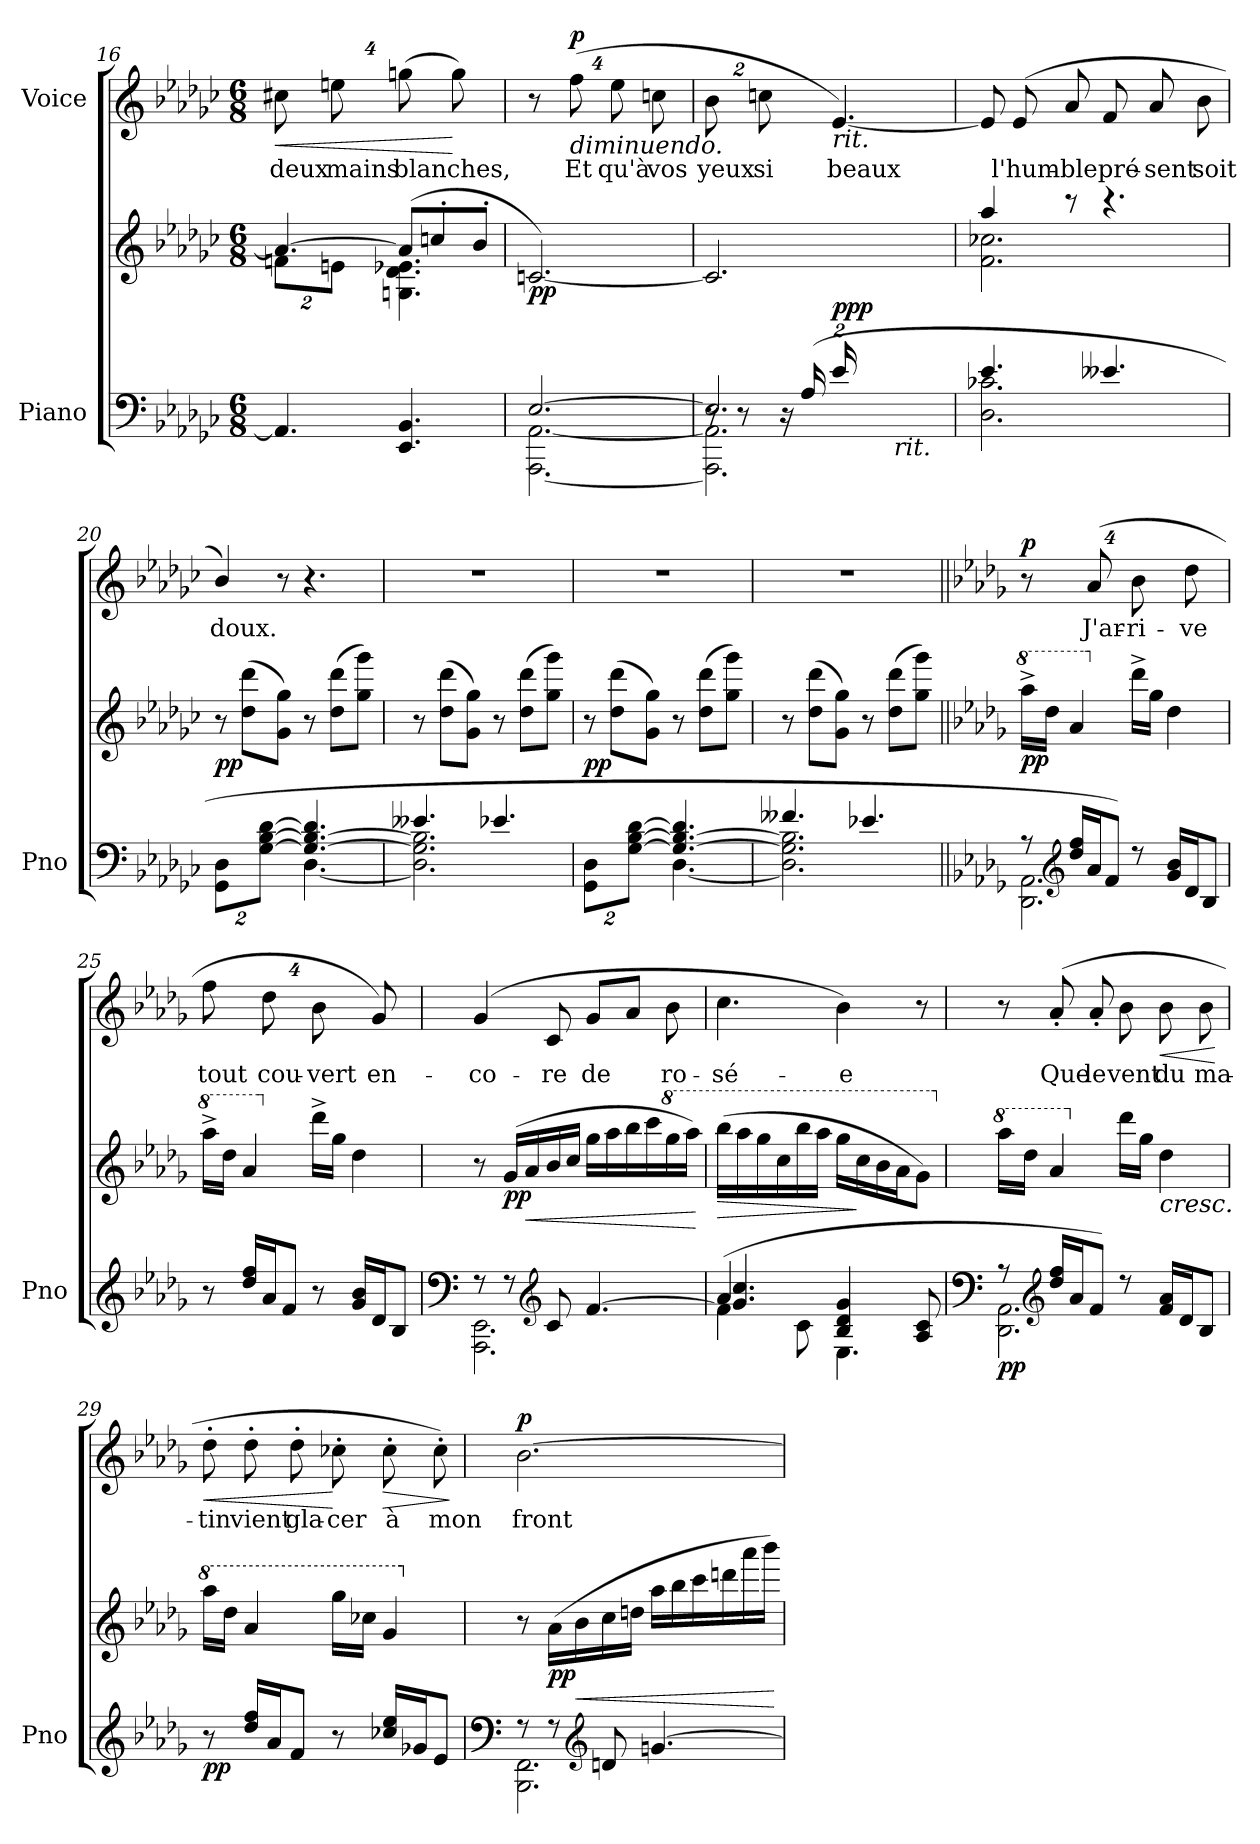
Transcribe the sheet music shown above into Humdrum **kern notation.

**kern	**kern	**dynam	**kern	**text	**dynam
*part2	*part2	*part2	*part1	*part1	*part1
*staff3	*staff2	*staff2/3	*staff1	*staff1	*staff1
*I"Piano	*	*	*I"Voice	*	*
*I'Pno	*	*	*	*	*
*clefF4	*clefG2	*	*clefG2	*	*
*k[b-e-a-d-g-c-]	*k[b-e-a-d-g-c-]	*	*k[b-e-a-d-g-c-]	*	*
*M6/8	*M6/8	*	*M6/8	*	*
=16	=16	=16	=16	=16	=16
*	*^	*	*	*	*
*	*	*Xbrackettup	*	*Xbrackettup	*	*
!	!	!	!	!	!	!LO:HP:b
4.AAn/]	4.a/_	16%3fn\L	.	16%3cc#X\	deux	<
.	.	16%3en\J	.	16%3een\	mains	.
4.EE-/ 4.BB-/	(8a/L]	4.Gn\ 4.d-\ 4.e-X\	.	(16%3ggn\	blanches,	.
.	8ccn'>/	.	.	.	.	.
.	.	.	.	16%3gg\)	.	[
.	8b-'>/J	.	.	.	.	.
*	*v	*v	*	*	*	*
=17	=17	=17	=17	=17	=17
*^	*	*	*	*	*
!	!	!	!LO:DY:b	!	!	!
[2.E-/	[2.AAA-\ [2.AA-\	[2.cn/)	pp	16%3r	.	.
!	!	!	!	!LO:TX:b:i:t=diminuendo.	!	!
!	!	!	!	!	!	!LO:DY:b
.	.	.	.	(16%3ff\	Et	p
.	.	.	.	16%3ee-\	qu'à	.
.	.	.	.	16%3ccn\	vos	.
=18	=18	=18	=18	=18	=18	=18
*^	*	*^	*	*	*	*
*	*	*^	*	*^	*	*	*	*
2.E-/]	2.AAA-\] 2.AA-\]	8r	2ryy	2.c/]	4...ryy	4.ryy	.	16%3b-\	yeux	.
.	.	8r	.	.	.	.	.	.	.	.
.	.	.	.	.	.	.	.	16%3ccn\	si	.
.	.	16r	.	.	.	.	.	.	.	.
.	.	(16A-/LL	.	.	.	.	.	.	.	.
*	*	*Xbrackettup	*	*	*	*	*	*	*	*
!	!	!	!	!	!	!	!	!LO:TX:b:i:t=rit.	!	!
!	!	!	!	!	!	!	!LO:DY:b	!	!	!
.	.	32%3e-/	.	.	.	4.ryy	ppp	[4.e-/)	beaux	.
.	.	4ryy	.	.	32%3a-\	.	.	.	.	.
.	.	.	16ryy	.	.	.	.	.	.	.
!	!	!	!LO:TX:b:i:t=rit.	!	!	!	!	!	!	!
.	.	.	8.ryy	.	32%3ccn\	.	.	.	.	.
.	.	.	.	.	32%3ee-\JJ	.	.	.	.	.
.	.	32ryy	.	.	.	.	.	.	.	.
*	*v	*v	*v	*	*	*	*	*	*	*
*	*	*	*v	*v	*	*	*	*
=19	=19	=19	=19	=19	=19	=19	=19
4.e-/	2.D-\ 2.c-X\	4aa-/)	2.f\ 2.cc-X\	.	8e-/]	.	.
.	.	.	.	.	(8e-/	l'hum-	.
.	.	8r	.	.	8a-/	-ble	.
4.e--X/	.	4.r	.	.	8f/	pré-	.
.	.	.	.	.	8a-/	-sent	.
.	.	.	.	.	8b-\	soit	.
*	*	*v	*v	*	*	*	*
=20	=20	=20	=20	=20	=20	=20
!	!	!	!LO:DY:b	!	!	!
16%3GG-\ 16%3D-\L	4.ryy	8r	pp	4b-/)	doux.	.
.	.	(8dd-\ 8ddd-\L	.	.	.	.
[16%3G-\ [16%3B-\ [16%3d-\J	.	.	.	.	.	.
.	.	8g-\ 8gg-\J)	.	8r	.	.
4.G-/_ 4.B-/_ 4.d-/]	[4.D-\	8r	.	4.r	.	.
.	.	(8dd-\ 8ddd-\L	.	.	.	.
.	.	8gg-\ 8ggg-\J)	.	.	.	.
=21	=21	=21	=21	=21	=21	=21
4.e--X/	2.D-\] 2.G-\] 2.B-\]	8r	.	2.r	.	.
.	.	(8dd-\ 8ddd-\L	.	.	.	.
.	.	8g-\ 8gg-\J)	.	.	.	.
4.e-X/	.	8r	.	.	.	.
.	.	(8dd-\ 8ddd-\L	.	.	.	.
.	.	8gg-\ 8ggg-\J)	.	.	.	.
=22	=22	=22	=22	=22	=22	=22
!	!	!	!LO:DY:b	!	!	!
16%3GG-\ 16%3D-\L	4.ryy	8r	pp	2.r	.	.
.	.	(8dd-\ 8ddd-\L	.	.	.	.
[16%3G-\ [16%3B-\ [16%3d-\J	.	.	.	.	.	.
.	.	8g-\ 8gg-\J)	.	.	.	.
4.G-/_ 4.B-/_ 4.d-/]	[4.D-\	8r	.	.	.	.
.	.	(8dd-\ 8ddd-\L	.	.	.	.
.	.	8gg-\ 8ggg-\J)	.	.	.	.
=23	=23	=23	=23	=23	=23	=23
4.f--X/	2.D-\] 2.G-\] 2.B-\]	8r	.	2.r	.	.
.	.	(8dd-\ 8ddd-\L	.	.	.	.
.	.	8g-\ 8gg-\J)	.	.	.	.
4.e-X/	.	8r	.	.	.	.
.	.	(8dd-\ 8ddd-\L	.	.	.	.
.	.	8gg-\ 8ggg-\J)	.	.	.	.
=24||	=24||	=24||	=24||	=24||	=24||	=24||
*k[b-e-a-d-g-]	*	*k[b-e-a-d-g-]	*	*k[b-e-a-d-g-]	*	*
*	*	*8va	*	*	*	*
!	!	!	!LO:DY:b	!	!	!LO:DY:b
8r	2.DD-\ 2.AA-\	(16aaa-^\LL	pp	16%3r	.	p
.	.	16ddd-\JJ	.	.	.	.
*clefG2	*	*	*	*	*	*
16dd-/ 16ff/LL	.	4aa-/	.	.	.	.
16a-/J	.	.	.	(16%3a-/	J'ar-	.
8f/J)	.	.	.	.	.	.
*	*	*X8va	*	*	*	*
8r	.	(16ddd-^\LL	.	16%3b-\	-ri-	.
.	.	16gg-\JJ	.	.	.	.
16g-/ 16b-/LL	.	4dd-\	.	.	.	.
16d-/J	.	.	.	16%3dd-\	-ve	.
8B-/J)	.	.	.	.	.	.
*v	*v	*	*	*	*	*
=25	=25	=25	=25	=25	=25
*	*8va	*	*	*	*
8r	(16aaa-^\LL	.	16%3ff\	tout	.
.	16ddd-\JJ	.	.	.	.
16dd-/ 16ff/LL	4aa-/	.	.	.	.
16a-/J	.	.	16%3dd-\	cou-	.
8f/J)	.	.	.	.	.
*	*X8va	*	*	*	*
8r	(16ddd-^\LL	.	16%3b-\	-vert	.
.	16gg-\JJ	.	.	.	.
16g-/ 16b-/LL	4dd-\	.	.	.	.
16d-/J	.	.	16%3g-/)	en-	.
8B-/J)	.	.	.	.	.
=26	=26	=26	=26	=26	=26
*clefF4	*	*	*	*	*
*^	*	*	*	*	*
8r	2.AAA-\ 2.EE-\	8r	.	(4g-/	-co-	.
!	!	!	!LO:DY:b	!	!	!
8r	.	(16g-/LL	pp	.	.	.
!	!	!	!LO:HP:b	!	!	!
.	.	16a-/	<	.	.	.
*clefG2	*	*	*	*	*	*
8c/	.	16b-/	.	8c/	-re	.
.	.	16cc/JJ	.	.	.	.
[4.f/	.	16gg-\LL	.	8g-/L	de	.
.	.	16aa-\	.	.	.	.
.	.	16bb-\	.	8a-/J	.	.
.	.	16ccc\	.	.	.	.
*	*	*8va	*	*	*	*
.	.	16ggg-\	.	8b-\	ro-	.
.	.	16aaa-\JJ)	.	.	.	.
*v	*v	*	*	*	*	*
.	.	[	.	.	.
=27	=27	=27	=27	=27	=27
*^	*	*	*	*	*
*	*^	*	*	*	*	*
!	!	!	!	!LO:HP:b	!	!	!
4.a-/	4.g-/ 4.cc/	(4f\]	(16bbb-\LL	>	4.cc\	-sé-	.
.	.	.	16aaa-\	.	.	.	.
.	.	.	16ggg-\	.	.	.	.
.	.	.	16ccc\	.	.	.	.
.	.	8c\	16bbb-\	.	.	.	.
.	.	.	16aaa-\JJ	.	.	.	.
4B-/ 4d-/ 4g-/	4.ryy	4.E-\	16ggg-\LL	.	4b-\)	-e	.
.	.	.	16ccc\	]	.	.	.
.	.	.	16bb-\	.	.	.	.
.	.	.	16aa-\J	.	.	.	.
8A-/ 8c/	.	.	8gg-\J)	.	8r	.	.
*v	*v	*v	*	*	*	*	*
=28	=28	=28	=28	=28	=28
*clefF4	*	*	*	*	*
*^	*	*	*	*	*
*	*	*X8va	*	*	*	*
*	*	*8va	*	*	*	*
!	!	!	!LO:DY:b=2	!	!	!
8r	2.DD-\ 2.AA-\	16aaa-\LL	pp	8r	.	.
.	.	16ddd-\JJ	.	.	.	.
*clefG2	*	*	*	*	*	*
16dd-/ 16ff/LL	.	4aa-/	.	(8a-'>/	Que	.
16a-/J	.	.	.	.	.	.
8f/J)	.	.	.	8a-'>/	le	.
*	*	*X8va	*	*	*	*
8r	.	(16ddd-\LL	.	8b-\	vent	.
.	.	16gg-\JJ	.	.	.	.
!	!	!	!LO:HP:b	!	!	!LO:HP:b
16f/ 16a-/LL	.	4dd-\	<	8b-\	du	<
16d-/J	.	.	.	.	.	.
8B-/J)	.	.	.	8b-\	ma-	.
*v	*v	*	*	*	*	*
.	.	.	.	.	[
=29	=29	=29	=29	=29	=29
*	*8va	*	*	*	*
!	!	!LO:DY:b=2	!	!	!LO:HP:b
8r	(16aaa-\LL	pp	8dd-'\	-tin	<
.	16ddd-\JJ	.	.	.	.
16dd-/ 16ff/LL	4aa-/	.	8dd-'\	vient	.
16a-/J	.	.	.	.	.
8f/J)	.	.	8dd-'\	gla-	.
8r	(16ggg-\LL	.	8cc-X'\	-cer	[
.	16ccc-X\JJ	[	.	.	.
!	!	!	!	!	!LO:HP:b
16cc-X/ 16ee-/LL	4gg-/	.	8cc-'\	à	>
16g-X/J	.	.	.	.	.
8e-/J)	.	.	8cc-'\)	mon	.
.	.	.	.	.	]
=30	=30	=30	=30	=30	=30
*clefF4	*	*	*	*	*
*^	*	*	*	*	*
*	*	*X8va	*	*	*	*
!	!	!	!	!	!	!LO:DY:b
8r	2.BBB-\ 2.FF\	8r	.	[2.b-\	front	p
!	!	!	!LO:DY:b	!	!	!
8r	.	(16a-\LL	pp	.	.	.
!	!	!	!LO:HP:b	!	!	!
.	.	16b-\	<	.	.	.
*clefG2	*	*	*	*	*	*
8dn/	.	16cc\	.	.	.	.
.	.	16ddn\JJ	.	.	.	.
[4.gn/	.	16aa-\LL	.	.	.	.
.	.	16bb-\	.	.	.	.
.	.	16ccc\	.	.	.	.
.	.	16dddn\	.	.	.	.
.	.	16aaa-\	.	.	.	.
.	.	16bbb-\JJ)	.	.	.	.
*v	*v	*	*	*	*	*
.	.	[	.	.	.
=	=	=	=	=	=
*-	*-	*-	*-	*-	*-
